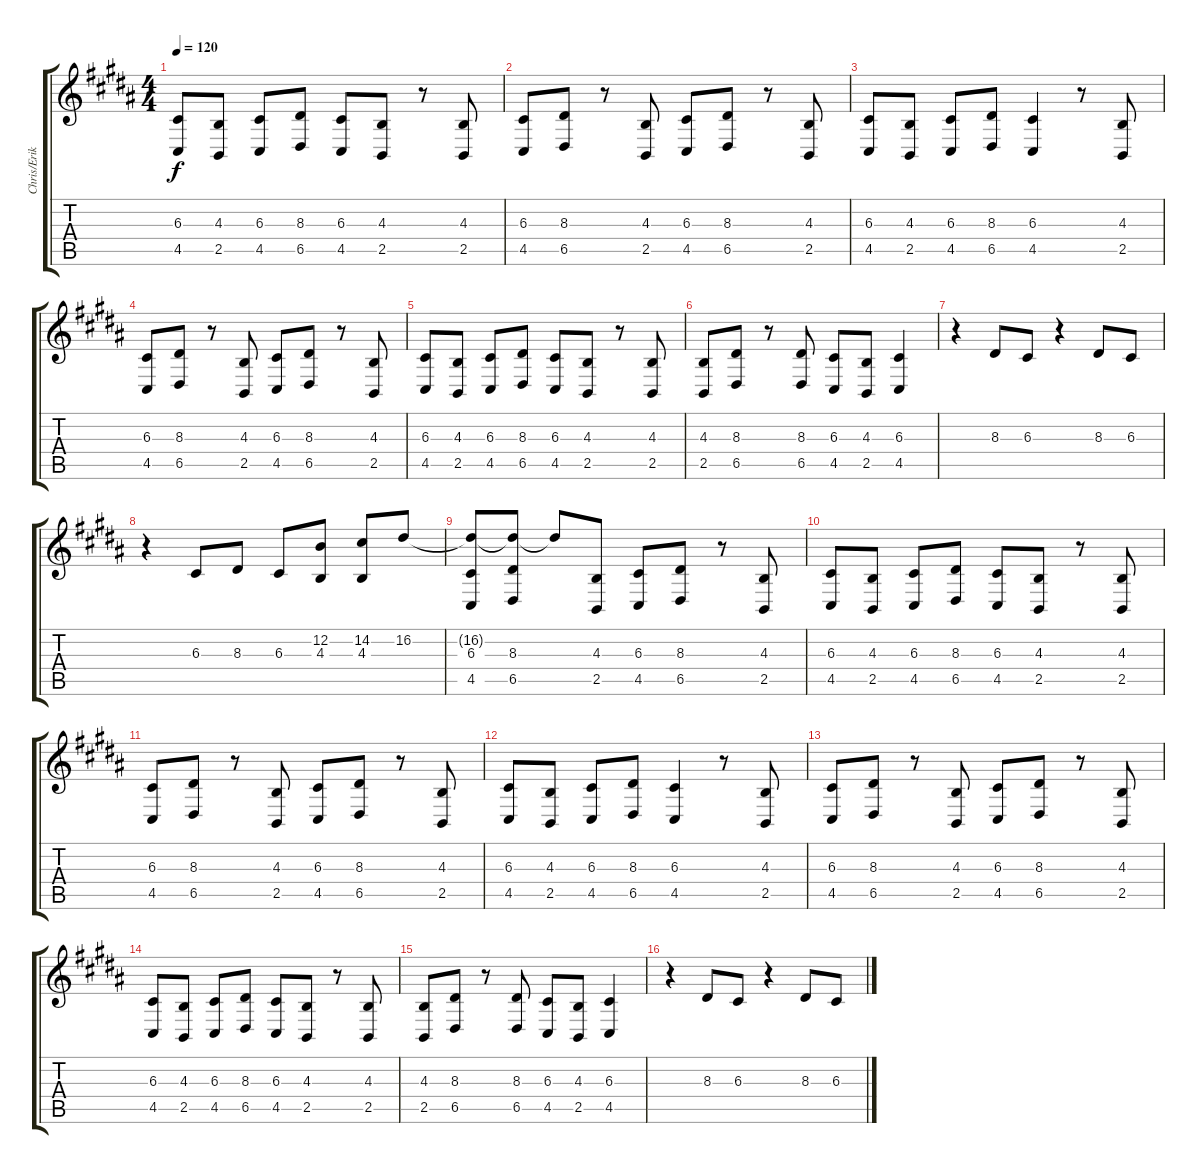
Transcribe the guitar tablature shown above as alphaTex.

\track ("Chris/Erik -  Back Vocals" "Chris/Erik") {instrument altosax}
\staff {score tabs}
\tuning (E4 B3 G3 D3 A2 E2) {hide}
\ts (4 4)
\tempo 120
\clef g2
\ks b
(6.3 4.5).8{dy f} (4.3 2.5).8 (6.3 4.5).8 (8.3 6.5).8 (6.3 4.5).8 (4.3 2.5).8 r.8 (4.3 2.5).8 |
(6.3 4.5).8 (8.3 6.5).8 r.8 (4.3 2.5).8 (6.3 4.5).8 (8.3 6.5).8 r.8 (4.3 2.5).8 |
(6.3 4.5).8 (4.3 2.5).8 (6.3 4.5).8 (8.3 6.5).8 (6.3 4.5).4 r.8 (4.3 2.5).8 |
(6.3 4.5).8 (8.3 6.5).8 r.8 (4.3 2.5).8 (6.3 4.5).8 (8.3 6.5).8 r.8 (4.3 2.5).8 |
(6.3 4.5).8 (4.3 2.5).8 (6.3 4.5).8 (8.3 6.5).8 (6.3 4.5).8 (4.3 2.5).8 r.8 (4.3 2.5).8 |
(4.3 2.5).8 (8.3 6.5).8 r.8 (8.3 6.5).8 (6.3 4.5).8 (4.3 2.5).8 (6.3 4.5).4 |
r.4 8.3.8 6.3.8 r.4 8.3.8 6.3.8 |
r.4 6.3.8 8.3.8 6.3.8 (12.2 4.3).8 (14.2 4.3).8 16.2.8 |
(16.2{t} 6.3 4.5).8 (16.2{t} 8.3 6.5).8 16.2{t}.8 (4.3 2.5).8 (6.3 4.5).8 (8.3 6.5).8 r.8 (4.3 2.5).8 |
(6.3 4.5).8 (4.3 2.5).8 (6.3 4.5).8 (8.3 6.5).8 (6.3 4.5).8 (4.3 2.5).8 r.8 (4.3 2.5).8 |
(6.3 4.5).8 (8.3 6.5).8 r.8 (4.3 2.5).8 (6.3 4.5).8 (8.3 6.5).8 r.8 (4.3 2.5).8 |
(6.3 4.5).8 (4.3 2.5).8 (6.3 4.5).8 (8.3 6.5).8 (6.3 4.5).4 r.8 (4.3 2.5).8 |
(6.3 4.5).8 (8.3 6.5).8 r.8 (4.3 2.5).8 (6.3 4.5).8 (8.3 6.5).8 r.8 (4.3 2.5).8 |
(6.3 4.5).8 (4.3 2.5).8 (6.3 4.5).8 (8.3 6.5).8 (6.3 4.5).8 (4.3 2.5).8 r.8 (4.3 2.5).8 |
(4.3 2.5).8 (8.3 6.5).8 r.8 (8.3 6.5).8 (6.3 4.5).8 (4.3 2.5).8 (6.3 4.5).4 |
r.4 8.3.8 6.3.8 r.4 8.3.8 6.3.8
